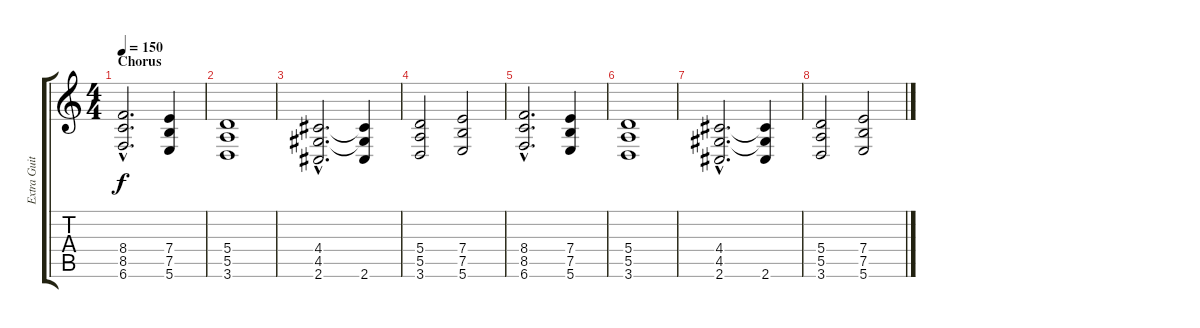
\track ("Extra Guitar" "Extra Guit") {instrument distortionguitar}
\staff {score tabs}
\tuning (B3 Gb3 D3 A2 E2 B1) {hide}
\ts (4 4)
\section ("" "Chorus")
\tempo 150
\clef g2
\ks c
(8.4{hac} 8.5{hac} 6.6{hac}).2{d dy f} (7.4 7.5 5.6).4 |
(5.4 5.5 3.6).1 |
(4.4{hac} 4.5{hac} 2.6{hac}).2{d} (4.4{t} 4.5{t} 2.6).4 |
(5.4 5.5 3.6).2 (7.4 7.5 5.6).2 |
(8.4{hac} 8.5{hac} 6.6{hac}).2{d} (7.4 7.5 5.6).4 |
(5.4 5.5 3.6).1 |
(4.4{hac} 4.5{hac} 2.6{hac}).2{d} (4.4{t} 4.5{t} 2.6).4 |
(5.4 5.5 3.6).2 (7.4 7.5 5.6).2
